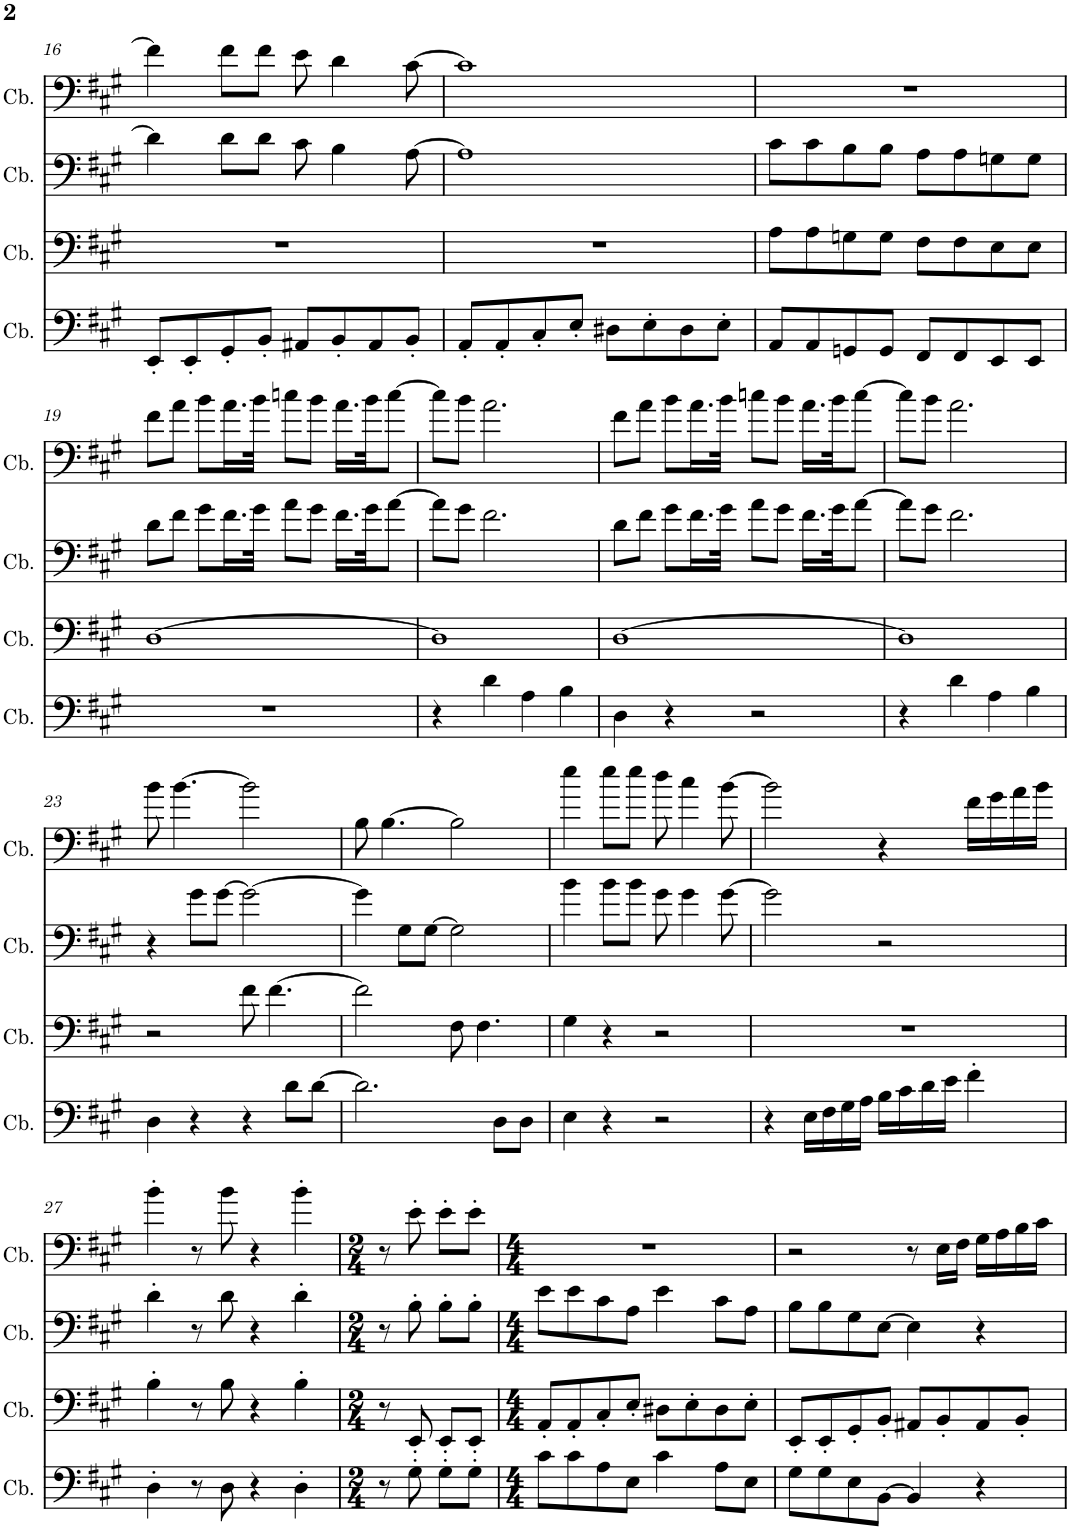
**kern	**kern	**kern	**kern
*part4	*part3	*part2	*part1
*staff4	*staff3	*staff2	*staff1
*I"コントラバス	*I"コントラバス	*I"コントラバス	*I"コントラバス
!!LO:PB:g=z
*clefF4	*clefF4	*clefF4	*clefF4
*Trd7c12	*Trd7c12	*Trd7c12	*Trd7c12
*k[f#c#g#]	*k[f#c#g#]	*k[f#c#g#]	*k[f#c#g#]
*M4/4	*M4/4	*M4/4	*M4/4
=16	=16	=16	=16
8EE'/L	1r	4d\]	4f#\]
8EE'/	.	.	.
8GG#'/	.	8d\L	8f#\L
8BB'/J	.	8d\J	8f#\J
8AA#X/L	.	8c#\	8e\
8BB'/	.	4B\	4d\
8AA#/	.	.	.
8BB'/J	.	[8A\	[8c#\
=17	=17	=17	=17
8AA'/L	1r	1A]	1c#]
8AA'/	.	.	.
8C#'/	.	.	.
8E'/J	.	.	.
8D#X\L	.	.	.
8E'\	.	.	.
8D#\	.	.	.
8E'\J	.	.	.
=18	=18	=18	=18
8AA/L	8A\L	8c#\L	1r
8AA/	8A\	8c#\	.
8GGn/	8Gn\	8B\	.
8GG/J	8G\J	8B\J	.
8FF#/L	8F#\L	8A\L	.
8FF#/	8F#\	8A\	.
8EE/	8E\	8Gn\	.
8EE/J	8E\J	8G\J	.
!!LO:LB:g=z
=19	=19	=19	=19
1r	[1D	8d\L	8f#\L
.	.	8f#\J	8a\J
.	.	8g#\L	8b\L
.	.	16.f#\L	16.a\L
.	.	32g#\JJk	32b\JJk
.	.	8a\L	8ccn\L
.	.	8g#\J	8b\J
.	.	16.f#\LL	16.a\LL
.	.	32g#\JK	32b\JK
.	.	[8a\J	[8cc\J
=20	=20	=20	=20
4r	1D]	8a\L]	8cc\L]
.	.	8g#\J	8b\J
4d\	.	2.f#\	2.a\
4A\	.	.	.
4B\	.	.	.
=21	=21	=21	=21
4D\	[1D	8d\L	8f#\L
.	.	8f#\J	8a\J
4r	.	8g#\L	8b\L
.	.	16.f#\L	16.a\L
.	.	32g#\JJk	32b\JJk
2r	.	8a\L	8ccn\L
.	.	8g#\J	8b\J
.	.	16.f#\LL	16.a\LL
.	.	32g#\JK	32b\JK
.	.	[8a\J	[8cc\J
=22	=22	=22	=22
4r	1D]	8a\L]	8cc\L]
.	.	8g#\J	8b\J
4d\	.	2.f#\	2.a\
4A\	.	.	.
4B\	.	.	.
!!LO:LB:g=z
=23	=23	=23	=23
4D\	2r	4r	8b\
.	.	.	[4.b\
4r	.	8g#\L	.
.	.	[8g#\J	.
4r	8f#\	2g#\_	2b\]
.	[4.f#\	.	.
8d\L	.	.	.
[8d\J	.	.	.
=24	=24	=24	=24
2.d\]	2f#\]	4g#\]	8B\
.	.	.	[4.B\
.	.	8G#\L	.
.	.	[8G#\J	.
.	8F#\	2G#\]	2B\]
.	4.F#\	.	.
8D\L	.	.	.
8D\J	.	.	.
=25	=25	=25	=25
4E\	4G#\	4b\	4ee\
4r	4r	8b\L	8ee\L
.	.	8b\J	8ee\J
2r	2r	8g#\	8dd\
.	.	4g#\	4cc#\
.	.	[8g#\	[8b\
=26	=26	=26	=26
4r	1r	2g#\]	2b\]
16E\LL	.	.	.
16F#\	.	.	.
16G#\	.	.	.
16A\JJ	.	.	.
16B\LL	.	2r	4r
16c#\	.	.	.
16d\	.	.	.
16e\JJ	.	.	.
4f#'\	.	.	16f#\LL
.	.	.	16g#\
.	.	.	16a\
.	.	.	16b\JJ
!!LO:LB:g=z
=27	=27	=27	=27
4D'\	4B'\	4d'\	4b'\
8r	8r	8r	8r
8D\	8B\	8d\	8b\
4r	4r	4r	4r
4D'\	4B'\	4d'\	4b'\
=28	=28	=28	=28
*M2/4	*M2/4	*M2/4	*M2/4
8r	8r	8r	8r
8G#'\	8EE'/	8B'\	8e'\
8G#'\L	8EE'/L	8B'\L	8e'\L
8G#'\J	8EE'/J	8B'\J	8e'\J
=29	=29	=29	=29
*M4/4	*M4/4	*M4/4	*M4/4
8c#\L	8AA'/L	8e\L	1r
8c#\	8AA'/	8e\	.
8A\	8C#'/	8c#\	.
8E\J	8E'/J	8A\J	.
4c#\	8D#X\L	4e\	.
.	8E'\	.	.
8A\L	8D#\	8c#\L	.
8E\J	8E'\J	8A\J	.
=30	=30	=30	=30
8G#\L	8EE'/L	8B\L	2r
8G#\	8EE'/	8B\	.
8E\	8GG#'/	8G#\	.
[8BB\J	8BB'/J	[8E\J	.
4BB/]	8AA#X/L	4E\]	8r
.	8BB'/	.	16E\LL
.	.	.	16F#\JJ
4r	8AA#/	4r	16G#\LL
.	.	.	16A\
.	8BB'/J	.	16B\
.	.	.	16c#\JJ
=	=	=	=
*-	*-	*-	*-
